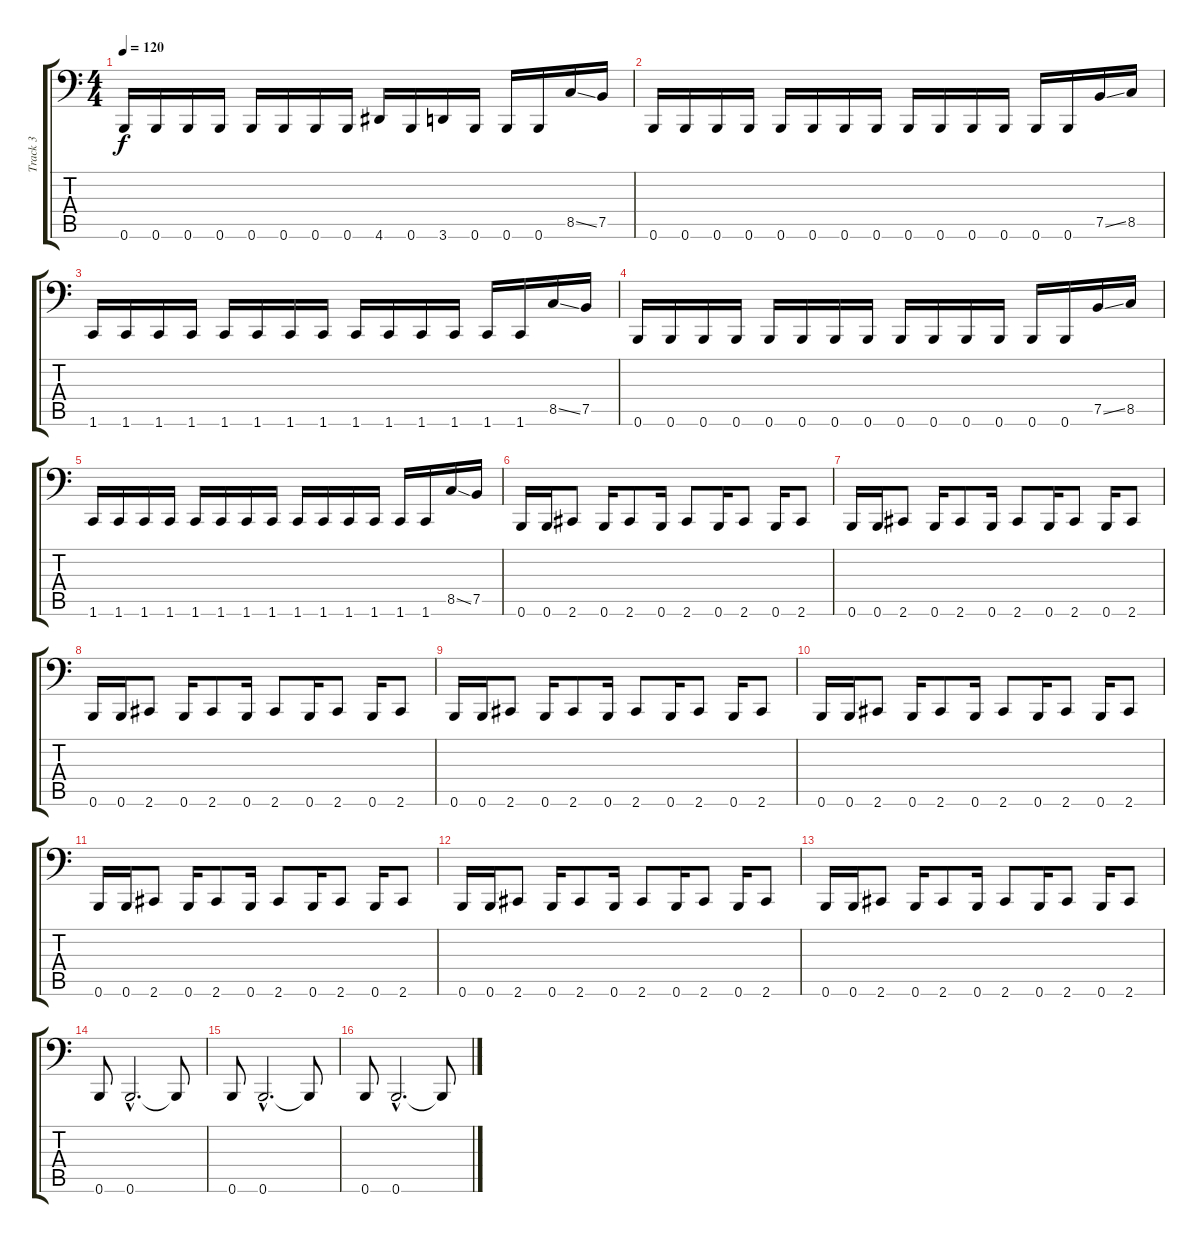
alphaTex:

\track ("Track 3" "Track 3") {instrument slapbass2}
\staff {score tabs}
\tuning (C3 G2 D2 A1 E1 B0) {hide}
\ts (4 4)
\tempo 120
\clef f4
\ks c
0.6.16{dy f} 0.6.16 0.6.16 0.6.16 0.6.16 0.6.16 0.6.16 0.6.16 4.6.16 0.6.16 3.6.16 0.6.16 0.6.16 0.6.16 8.5{ss}.16 7.5.16 |
0.6.16 0.6.16 0.6.16 0.6.16 0.6.16 0.6.16 0.6.16 0.6.16 0.6.16 0.6.16 0.6.16 0.6.16 0.6.16 0.6.16 7.5{ss}.16 8.5.16 |
1.6.16 1.6.16 1.6.16 1.6.16 1.6.16 1.6.16 1.6.16 1.6.16 1.6.16 1.6.16 1.6.16 1.6.16 1.6.16 1.6.16 8.5{ss}.16 7.5.16 |
0.6.16 0.6.16 0.6.16 0.6.16 0.6.16 0.6.16 0.6.16 0.6.16 0.6.16 0.6.16 0.6.16 0.6.16 0.6.16 0.6.16 7.5{ss}.16 8.5.16 |
1.6.16 1.6.16 1.6.16 1.6.16 1.6.16 1.6.16 1.6.16 1.6.16 1.6.16 1.6.16 1.6.16 1.6.16 1.6.16 1.6.16 8.5{ss}.16 7.5.16 |
0.6.16 0.6.16 2.6.8 0.6.16 2.6.8 0.6.16 2.6.8 0.6.16 2.6.8 0.6.16 2.6.8 |
0.6.16 0.6.16 2.6.8 0.6.16 2.6.8 0.6.16 2.6.8 0.6.16 2.6.8 0.6.16 2.6.8 |
0.6.16 0.6.16 2.6.8 0.6.16 2.6.8 0.6.16 2.6.8 0.6.16 2.6.8 0.6.16 2.6.8 |
0.6.16 0.6.16 2.6.8 0.6.16 2.6.8 0.6.16 2.6.8 0.6.16 2.6.8 0.6.16 2.6.8 |
0.6.16 0.6.16 2.6.8 0.6.16 2.6.8 0.6.16 2.6.8 0.6.16 2.6.8 0.6.16 2.6.8 |
0.6.16 0.6.16 2.6.8 0.6.16 2.6.8 0.6.16 2.6.8 0.6.16 2.6.8 0.6.16 2.6.8 |
0.6.16 0.6.16 2.6.8 0.6.16 2.6.8 0.6.16 2.6.8 0.6.16 2.6.8 0.6.16 2.6.8 |
0.6.16 0.6.16 2.6.8 0.6.16 2.6.8 0.6.16 2.6.8 0.6.16 2.6.8 0.6.16 2.6.8 |
0.6.8 0.6{hac}.2{d} 0.6{t}.8 |
0.6.8 0.6{hac}.2{d} 0.6{t}.8 |
0.6.8 0.6{hac}.2{d} 0.6{t}.8
